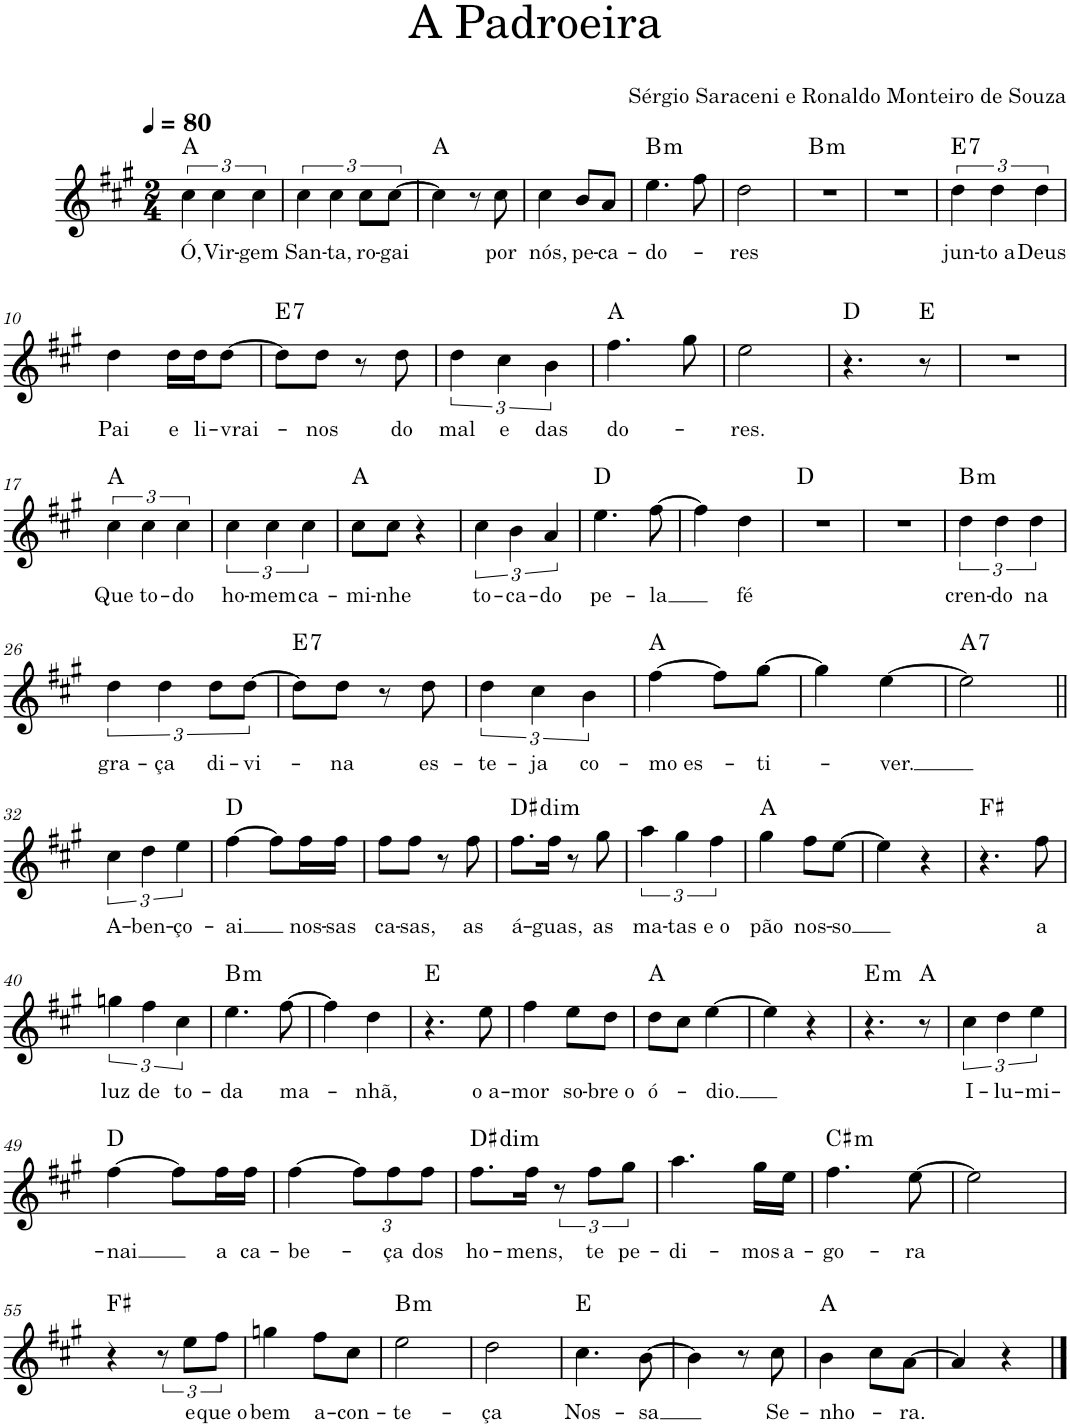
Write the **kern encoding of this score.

**kern	**text	**harte
*part1	*part1	*part1
*staff1	*staff1	*
*I"Voz	*	*
*I'Vo.	*	*
*clefG2	*	*
*k[f#c#g#]	*	*
*M2/4	*	*
*MM80	*	*
=1	=1	=1
!	!LO:LY:b	!
6cc#\	Ó,	A:maj
!	!LO:LY:b	!
6cc#\	Vir-	.
!	!LO:LY:b	!
6cc#\	-gem	.
=2	=2	=2
!	!LO:LY:b	!
6cc#\	San-	.
!	!LO:LY:b	!
6cc#\	-ta,	.
!	!LO:LY:b	!
12cc#\L	ro-	.
!	!LO:LY:b	!
[12cc#\J	-gai	.
=3	=3	=3
4cc#\]	.	A:maj
8r	.	.
!	!LO:LY:b	!
8cc#\	por	.
=4	=4	=4
!	!LO:LY:b	!
4cc#\	nós,	.
!	!LO:LY:b	!
8b/L	pe-	.
!	!LO:LY:b	!
8a/J	-ca-	.
=5	=5	=5
!	!LO:LY:b	!LO:H:kt=m
4.ee\	-do-	B:min
8ff#\	.	.
=6	=6	=6
!	!LO:LY:b	!
2dd\	-res	.
=7	=7	=7
!	!	!LO:H:kt=m
2r	.	B:min
=8	=8	=8
2r	.	.
=9	=9	=9
!	!LO:LY:b	!LO:H:kt=7
6dd\	jun-	E:7
!	!LO:LY:b	!
6dd\	-to a	.
!	!LO:LY:b	!
6dd\	Deus	.
!!LO:LB:g=z
=10	=10	=10
!	!LO:LY:b	!
4dd\	Pai	.
!	!LO:LY:b	!
16dd\LL	e	.
!	!LO:LY:b	!
16dd\J	li-	.
!	!LO:LY:b	!
[8dd\J	-vrai-	.
=11	=11	=11
!	!	!LO:H:kt=7
8dd\L]	.	E:7
!	!LO:LY:b	!
8dd\J	-nos	.
8r	.	.
!	!LO:LY:b	!
8dd\	do	.
=12	=12	=12
!	!LO:LY:b	!
6dd\	mal	.
!	!LO:LY:b	!
6cc#\	e	.
!	!LO:LY:b	!
6b\	das	.
=13	=13	=13
!	!LO:LY:b	!
4.ff#\	do-	A:maj
8gg#\	.	.
=14	=14	=14
!	!LO:LY:b	!
2ee\	-res.	.
=15	=15	=15
4.r	.	D:maj
8r	.	E:maj
=16	=16	=16
2r	.	.
!!LO:LB:g=z
=17	=17	=17
!	!LO:LY:b	!
6cc#\	Que	A:maj
!	!LO:LY:b	!
6cc#\	to-	.
!	!LO:LY:b	!
6cc#\	-do	.
=18	=18	=18
!	!LO:LY:b	!
6cc#\	ho-	.
!	!LO:LY:b	!
6cc#\	-mem	.
!	!LO:LY:b	!
6cc#\	ca-	.
=19	=19	=19
!	!LO:LY:b	!
8cc#\L	-mi-	A:maj
!	!LO:LY:b	!
8cc#\J	-nhe	.
4r	.	.
=20	=20	=20
!	!LO:LY:b	!
6cc#\	to-	.
!	!LO:LY:b	!
6b\	-ca-	.
!	!LO:LY:b	!
6a/	-do	.
=21	=21	=21
!	!LO:LY:b	!
4.ee\	pe-	D:maj
!	!LO:LY:b	!
[8ff#\	-la	.
=22	=22	=22
4ff#\]	.	.
!	!LO:LY:b	!
4dd\	fé	.
=23	=23	=23
2r	.	D:maj
=24	=24	=24
2r	.	.
=25	=25	=25
!	!LO:LY:b	!LO:H:kt=m
6dd\	cren-	B:min
!	!LO:LY:b	!
6dd\	-do	.
!	!LO:LY:b	!
6dd\	na	.
!!LO:LB:g=z
=26	=26	=26
!	!LO:LY:b	!
6dd\	gra-	.
!	!LO:LY:b	!
6dd\	-ça	.
!	!LO:LY:b	!
12dd\L	di-	.
!	!LO:LY:b	!
[12dd\J	-vi-	.
=27	=27	=27
!	!	!LO:H:kt=7
8dd\L]	.	E:7
!	!LO:LY:b	!
8dd\J	-na	.
8r	.	.
!	!LO:LY:b	!
8dd\	es-	.
=28	=28	=28
!	!LO:LY:b	!
6dd\	-te-	.
!	!LO:LY:b	!
6cc#\	-ja	.
!	!LO:LY:b	!
6b\	co-	.
=29	=29	=29
!	!LO:LY:b	!
[4ff#\	-mo es-	A:maj
8ff#\L]	.	.
!	!LO:LY:b	!
[8gg#\J	-ti-	.
=30	=30	=30
4gg#\]	.	.
!	!LO:LY:b	!
[4ee\	-ver.	.
=31	=31	=31
!	!	!LO:H:kt=7
2ee\]	.	A:7
!!LO:LB:g=z
=32||	=32||	=32||
!	!LO:LY:b	!
6cc#\	A-	.
!	!LO:LY:b	!
6dd\	-ben-	.
!	!LO:LY:b	!
6ee\	-ço-	.
=33	=33	=33
!	!LO:LY:b	!
[4ff#\	-ai	D:maj
8ff#\L]	.	.
!	!LO:LY:b	!
16ff#\L	nos-	.
!	!LO:LY:b	!
16ff#\JJ	-sas	.
=34	=34	=34
!	!LO:LY:b	!
8ff#\L	ca-	.
!	!LO:LY:b	!
8ff#\J	-sas,	.
8r	.	.
!	!LO:LY:b	!
8ff#\	as	.
=35	=35	=35
!	!LO:LY:b	!LO:H:kt=dim
8.ff#\L	á-	D#:dim
!	!LO:LY:b	!
16ff#\Jk	-guas,	.
8r	.	.
!	!LO:LY:b	!
8gg#\	as	.
=36	=36	=36
!	!LO:LY:b	!
6aa\	ma-	.
!	!LO:LY:b	!
6gg#\	-tas	.
!	!LO:LY:b	!
6ff#\	e o	.
=37	=37	=37
!	!LO:LY:b	!
4gg#\	pão	A:maj
!	!LO:LY:b	!
8ff#\L	nos-	.
!	!LO:LY:b	!
[8ee\J	-so	.
=38	=38	=38
4ee\]	.	.
4r	.	.
=39	=39	=39
4.r	.	F#:maj
!	!LO:LY:b	!
8ff#\	a	.
!!LO:LB:g=z
=40	=40	=40
!	!LO:LY:b	!
6ggn\	luz	.
!	!LO:LY:b	!
6ff#\	de	.
!	!LO:LY:b	!
6cc#\	to-	.
=41	=41	=41
!	!LO:LY:b	!LO:H:kt=m
4.ee\	-da	B:min
!	!LO:LY:b	!
[8ff#\	ma-	.
=42	=42	=42
4ff#\]	.	.
!	!LO:LY:b	!
4dd\	-nhã,	.
=43	=43	=43
4.r	.	E:maj
!	!LO:LY:b	!
8ee\	o a-	.
=44	=44	=44
!	!LO:LY:b	!
4ff#\	-mor	.
!	!LO:LY:b	!
8ee\L	so-	.
!	!LO:LY:b	!
8dd\J	-bre o	.
=45	=45	=45
!	!LO:LY:b	!
8dd\L	ó-	A:maj
8cc#\J	.	.
!	!LO:LY:b	!
[4ee\	-dio.	.
=46	=46	=46
4ee\]	.	.
4r	.	.
=47	=47	=47
!	!	!LO:H:kt=m
4.r	.	E:min
8r	.	A:maj
=48	=48	=48
!	!LO:LY:b	!
6cc#\	I-	.
!	!LO:LY:b	!
6dd\	-lu-	.
!	!LO:LY:b	!
6ee\	-mi-	.
!!LO:LB:g=z
=49	=49	=49
!	!LO:LY:b	!
[4ff#\	-nai	D:maj
8ff#\L]	.	.
!	!LO:LY:b	!
16ff#\L	a	.
!	!LO:LY:b	!
16ff#\JJ	ca-	.
=50	=50	=50
!	!LO:LY:b	!
[4ff#\	-be-	.
*Xbrackettup	*	*
12ff#\L]	.	.
!	!LO:LY:b	!
12ff#\	-ça	.
!	!LO:LY:b	!
12ff#\J	dos	.
=51	=51	=51
!	!LO:LY:b	!LO:H:kt=dim
8.ff#\L	ho-	D#:dim
!	!LO:LY:b	!
16ff#\Jk	-mens,	.
*brackettup	*	*
12r	.	.
!	!LO:LY:b	!
12ff#\L	te	.
!	!LO:LY:b	!
12gg#\J	pe-	.
=52	=52	=52
!	!LO:LY:b	!
4.aa\	-di-	.
!	!LO:LY:b	!
16gg#\LL	-mos	.
!	!LO:LY:b	!
16ee\JJ	a-	.
=53	=53	=53
!	!LO:LY:b	!LO:H:kt=m
4.ff#\	-go-	C#:min
!	!LO:LY:b	!
[8ee\	-ra	.
=54	=54	=54
2ee\]	.	.
!!LO:LB:g=z
=55	=55	=55
4r	.	F#:maj
12r	.	.
!	!LO:LY:b	!
12ee\L	e	.
!	!LO:LY:b	!
12ff#\J	que o	.
=56	=56	=56
!	!LO:LY:b	!
4ggn\	bem	.
!	!LO:LY:b	!
8ff#\L	a-	.
!	!LO:LY:b	!
8cc#\J	-con-	.
=57	=57	=57
!	!LO:LY:b	!LO:H:kt=m
2ee\	-te-	B:min
=58	=58	=58
!	!LO:LY:b	!
2dd\	-ça	.
=59	=59	=59
!	!LO:LY:b	!
4.cc#\	Nos-	E:maj
!	!LO:LY:b	!
[8b\	-sa	.
=60	=60	=60
4b\]	.	.
8r	.	.
!	!LO:LY:b	!
8cc#\	Se-	.
=61	=61	=61
!	!LO:LY:b	!
4b\	-nho-	A:maj
8cc#\L	.	.
!	!LO:LY:b	!
[8a\J	-ra.	.
=62	=62	=62
4a/]	.	.
4r	.	.
==	==	==
*-	*-	*-
